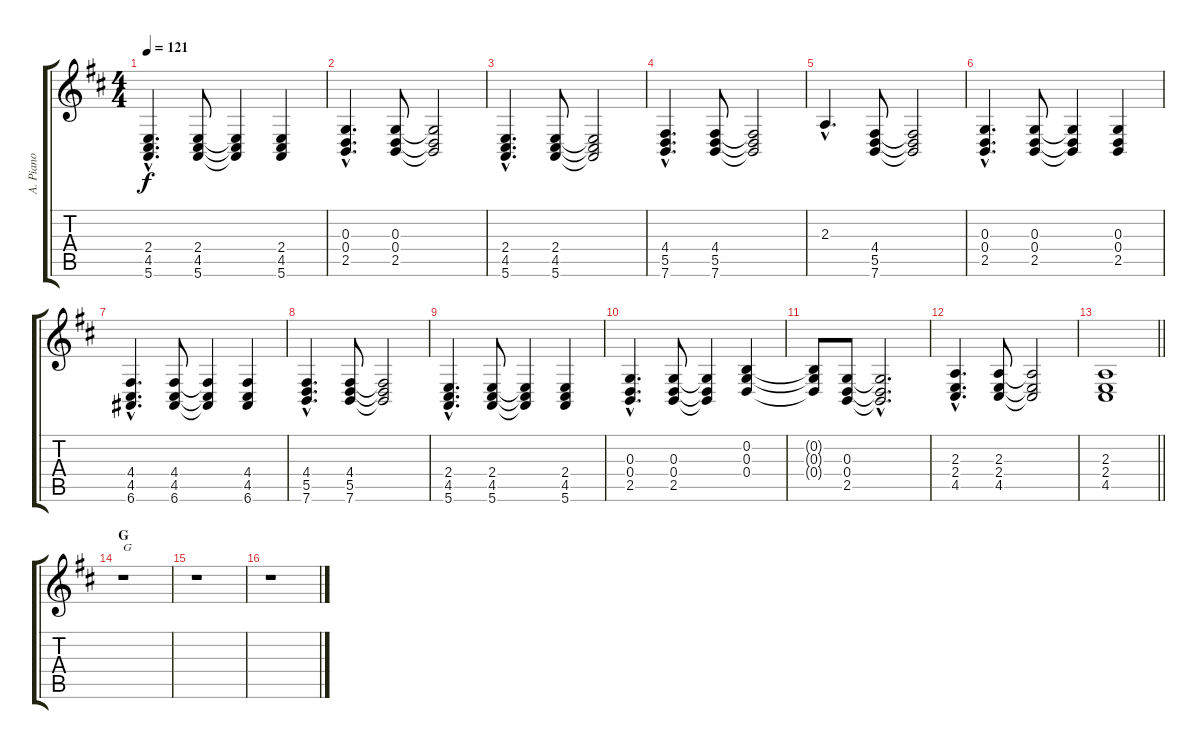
\track ("A. Piano" "A. Piano") {instrument acousticgrandpiano}
\staff {score tabs}
\tuning (E4 B3 G3 D3 A2 E2) {hide}
\ts (4 4)
\tempo 121
\clef g2
\ks d
(2.4{hac} 4.5{hac} 5.6{hac}).4{d dy f} (2.4 4.5 5.6).8 (2.4{t} 4.5{t} 5.6{t}).4 (2.4 4.5 5.6).4 |
(0.3{hac} 0.4{hac} 2.5{hac}).4{d} (0.3 0.4 2.5).8 (0.3{t} 0.4{t} 2.5{t}).2 |
(2.4{hac} 4.5{hac} 5.6{hac}).4{d} (2.4 4.5 5.6).8 (2.4{t} 4.5{t} 5.6{t}).2 |
(4.4{hac} 5.5{hac} 7.6{hac}).4{d} (4.4 5.5 7.6).8 (4.4{t} 5.5{t} 7.6{t}).2 |
2.3{hac}.4{d} (4.4 5.5 7.6).8 (4.4{t} 5.5{t} 7.6{t}).2 |
(0.3{hac} 0.4{hac} 2.5{hac}).4{d} (0.3 0.4 2.5).8 (0.3{t} 0.4{t} 2.5{t}).4 (0.3 0.4 2.5).4 |
(4.4{hac} 4.5{hac} 6.6{hac}).4{d} (4.4 4.5 6.6).8 (4.4{t} 4.5{t} 6.6{t}).4 (4.4 4.5 6.6).4 |
(4.4{hac} 5.5{hac} 7.6{hac}).4{d} (4.4 5.5 7.6).8 (4.4{t} 5.5{t} 7.6{t}).2 |
(2.4{hac} 4.5{hac} 5.6{hac}).4{d} (2.4 4.5 5.6).8 (2.4{t} 4.5{t} 5.6{t}).4 (2.4 4.5 5.6).4 |
(0.3{hac} 0.4{hac} 2.5{hac}).4{d} (0.3 0.4 2.5).8 (0.3{t} 0.4{t} 2.5{t}).4 (0.2 0.3 0.4).4 |
(0.2{t} 0.3{t} 0.4{t}).8 (0.3 0.4 2.5).8 (0.3{hac t} 0.4{hac t} 2.5{hac t}).2{d} |
(2.3{hac} 2.4{hac} 4.5{hac}).4{d} (2.3 2.4 4.5).8 (2.3{t} 2.4{t} 4.5{t}).2 |
\barLineRight lightlight
(2.3 2.4 4.5).1 |
\section ("" "G")
r.1{txt "G"} |
r.1 |
r.1
